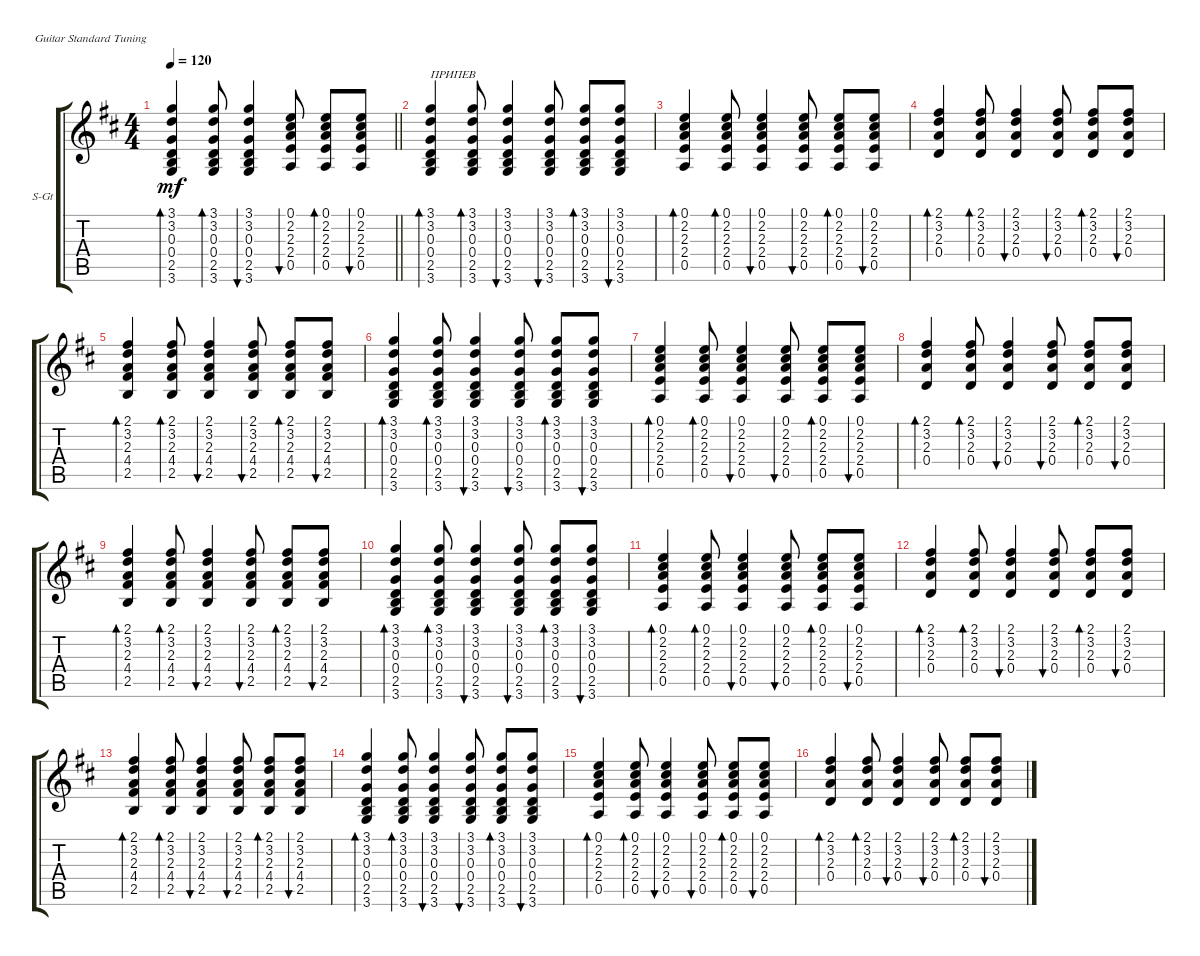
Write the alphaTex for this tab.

\defaultSystemsLayout 4
\bracketExtendMode groupsimilarinstruments
\firstSystemTrackNameOrientation horizontal
\otherSystemsTrackNameOrientation horizontal
\track ("ОСНОВНАЯ ГИТАРА" "S-Gt") {instrument acousticguitarsteel}
\staff {score tabs}
\tuning (E4 B3 G3 D3 A2 E2)
\ts (4 4)
\tempo 120
\clef g2
\barLineRight lightlight
\ks d
(3.6 2.5 0.4 0.3 3.2 3.1).4{bd 30 dy mf} (3.6 2.5 0.4 0.3 3.2 3.1).8{bd 30} (3.6 2.5 0.4 0.3 3.2 3.1).4{bu 30} (0.5 2.4 2.3 2.2 0.1).8{bu 30} (0.5 2.4 2.3 2.2 0.1).8{bd 30} (0.5 2.4 2.3 2.2 0.1).8{bu 30} |
(3.6 2.5 0.4 0.3 3.2 3.1).4{bd 30 txt "ПРИПЕВ"} (3.6 2.5 0.4 0.3 3.2 3.1).8{bd 30} (3.6 2.5 0.4 0.3 3.2 3.1).4{bu 30} (3.6 2.5 0.4 0.3 3.2 3.1).8{bu 30} (3.6 2.5 0.4 0.3 3.2 3.1).8{bd 30} (3.6 2.5 0.4 0.3 3.2 3.1).8{bu 30} |
(0.5 2.4 2.3 2.2 0.1).4{bd 30} (0.5 2.4 2.3 2.2 0.1).8{bd 30} (0.5 2.4 2.3 2.2 0.1).4{bu 30} (0.5 2.4 2.3 2.2 0.1).8{bu 30} (0.5 2.4 2.3 2.2 0.1).8{bd 30} (0.5 2.4 2.3 2.2 0.1).8{bu 30} |
(0.4 2.3 3.2 2.1).4{bd 30} (0.4 2.3 3.2 2.1).8{bd 30} (0.4 2.3 3.2 2.1).4{bu 30} (0.4 2.3 3.2 2.1).8{bu 30} (0.4 2.3 3.2 2.1).8{bd 30} (0.4 2.3 3.2 2.1).8{bu 30} |
(2.5 4.4 2.3 3.2 2.1).4{bd 30} (2.5 4.4 2.3 3.2 2.1).8{bd 30} (2.5 4.4 2.3 3.2 2.1).4{bu 30} (2.5 4.4 2.3 3.2 2.1).8{bu 30} (2.5 4.4 2.3 3.2 2.1).8{bd 30} (2.5 4.4 2.3 3.2 2.1).8{bu 30} |
(3.6 2.5 0.4 0.3 3.2 3.1).4{bd 30} (3.6 2.5 0.4 0.3 3.2 3.1).8{bd 30} (3.6 2.5 0.4 0.3 3.2 3.1).4{bu 30} (3.6 2.5 0.4 0.3 3.2 3.1).8{bu 30} (3.6 2.5 0.4 0.3 3.2 3.1).8{bd 30} (3.6 2.5 0.4 0.3 3.2 3.1).8{bu 30} |
(0.5 2.4 2.3 2.2 0.1).4{bd 30} (0.5 2.4 2.3 2.2 0.1).8{bd 30} (0.5 2.4 2.3 2.2 0.1).4{bu 30} (0.5 2.4 2.3 2.2 0.1).8{bu 30} (0.5 2.4 2.3 2.2 0.1).8{bd 30} (0.5 2.4 2.3 2.2 0.1).8{bu 30} |
(0.4 2.3 3.2 2.1).4{bd 30} (0.4 2.3 3.2 2.1).8{bd 30} (0.4 2.3 3.2 2.1).4{bu 30} (0.4 2.3 3.2 2.1).8{bu 30} (0.4 2.3 3.2 2.1).8{bd 30} (0.4 2.3 3.2 2.1).8{bu 30} |
(2.5 4.4 2.3 3.2 2.1).4{bd 30} (2.5 4.4 2.3 3.2 2.1).8{bd 30} (2.5 4.4 2.3 3.2 2.1).4{bu 30} (2.5 4.4 2.3 3.2 2.1).8{bu 30} (2.5 4.4 2.3 3.2 2.1).8{bd 30} (2.5 4.4 2.3 3.2 2.1).8{bu 30} |
(3.6 2.5 0.4 0.3 3.2 3.1).4{bd 30} (3.6 2.5 0.4 0.3 3.2 3.1).8{bd 30} (3.6 2.5 0.4 0.3 3.2 3.1).4{bu 30} (3.6 2.5 0.4 0.3 3.2 3.1).8{bu 30} (3.6 2.5 0.4 0.3 3.2 3.1).8{bd 30} (3.6 2.5 0.4 0.3 3.2 3.1).8{bu 30} |
(0.5 2.4 2.3 2.2 0.1).4{bd 30} (0.5 2.4 2.3 2.2 0.1).8{bd 30} (0.5 2.4 2.3 2.2 0.1).4{bu 30} (0.5 2.4 2.3 2.2 0.1).8{bu 30} (0.5 2.4 2.3 2.2 0.1).8{bd 30} (0.5 2.4 2.3 2.2 0.1).8{bu 30} |
(0.4 2.3 3.2 2.1).4{bd 30} (0.4 2.3 3.2 2.1).8{bd 30} (0.4 2.3 3.2 2.1).4{bu 30} (0.4 2.3 3.2 2.1).8{bu 30} (0.4 2.3 3.2 2.1).8{bd 30} (0.4 2.3 3.2 2.1).8{bu 30} |
(2.5 4.4 2.3 3.2 2.1).4{bd 30} (2.5 4.4 2.3 3.2 2.1).8{bd 30} (2.5 4.4 2.3 3.2 2.1).4{bu 30} (2.5 4.4 2.3 3.2 2.1).8{bu 30} (2.5 4.4 2.3 3.2 2.1).8{bd 30} (2.5 4.4 2.3 3.2 2.1).8{bu 30} |
(3.6 2.5 0.4 0.3 3.2 3.1).4{bd 30} (3.6 2.5 0.4 0.3 3.2 3.1).8{bd 30} (3.6 2.5 0.4 0.3 3.2 3.1).4{bu 30} (3.6 2.5 0.4 0.3 3.2 3.1).8{bu 30} (3.6 2.5 0.4 0.3 3.2 3.1).8{bd 30} (3.6 2.5 0.4 0.3 3.2 3.1).8{bu 30} |
(0.5 2.4 2.3 2.2 0.1).4{bd 30} (0.5 2.4 2.3 2.2 0.1).8{bd 30} (0.5 2.4 2.3 2.2 0.1).4{bu 30} (0.5 2.4 2.3 2.2 0.1).8{bu 30} (0.5 2.4 2.3 2.2 0.1).8{bd 30} (0.5 2.4 2.3 2.2 0.1).8{bu 30} |
(0.4 2.3 3.2 2.1).4{bd 30} (0.4 2.3 3.2 2.1).8{bd 30} (0.4 2.3 3.2 2.1).4{bu 30} (0.4 2.3 3.2 2.1).8{bu 30} (0.4 2.3 3.2 2.1).8{bd 30} (0.4 2.3 3.2 2.1).8{bu 30}
